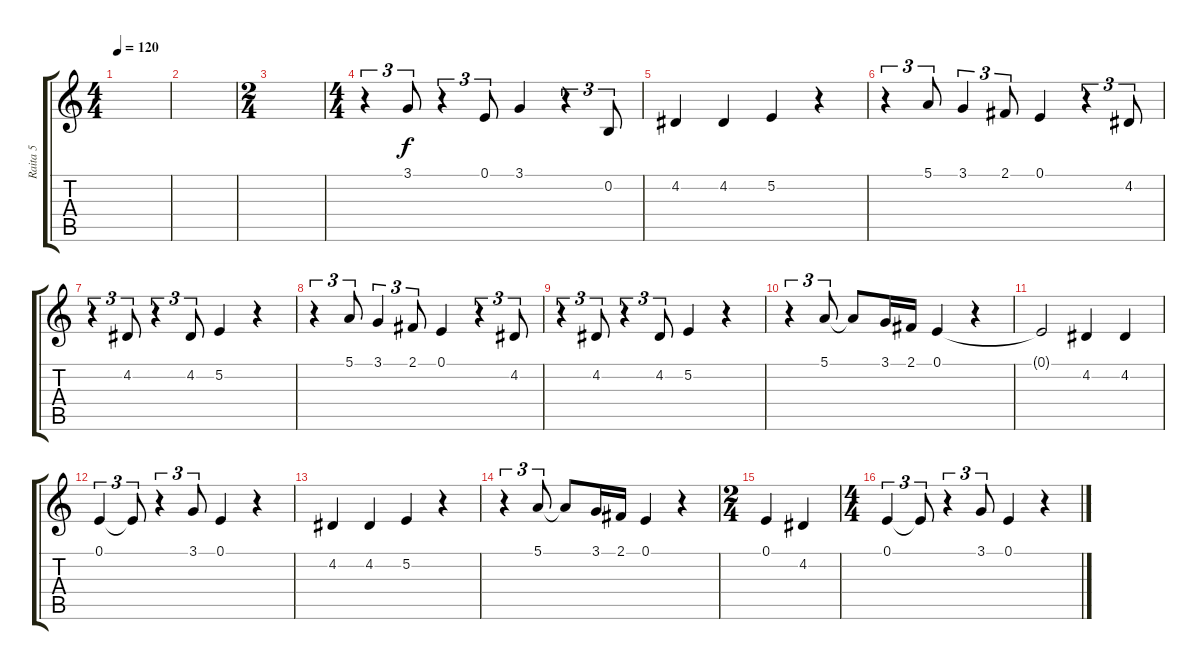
\track ("Raita 5" "Raita 5") {instrument violin}
\staff {score tabs}
\tuning (E4 B3 G3 D3 A2 E2) {hide}
\ts (4 4)
\tempo 120
\clef g2
\ks c
|
|
\ts (2 4)
|
\ts (4 4)
r.4{tu (3 2)} 3.1.8{tu (3 2)} r.4{tu (3 2)} 0.1.8{tu (3 2)} 3.1.4 r.4{tu (3 2)} 0.2.8{tu (3 2)} |
4.2.4 4.2.4 5.2.4 r.4 |
r.4{tu (3 2)} 5.1.8{tu (3 2)} 3.1.4{tu (3 2)} 2.1.8{tu (3 2)} 0.1.4 r.4{tu (3 2)} 4.2.8{tu (3 2)} |
r.4{tu (3 2)} 4.2.8{tu (3 2)} r.4{tu (3 2)} 4.2.8{tu (3 2)} 5.2.4 r.4 |
r.4{tu (3 2)} 5.1.8{tu (3 2)} 3.1.4{tu (3 2)} 2.1.8{tu (3 2)} 0.1.4 r.4{tu (3 2)} 4.2.8{tu (3 2)} |
r.4{tu (3 2)} 4.2.8{tu (3 2)} r.4{tu (3 2)} 4.2.8{tu (3 2)} 5.2.4 r.4 |
r.4{tu (3 2)} 5.1.8{tu (3 2)} 5.1{t}.8 3.1.16 2.1.16 0.1.4 r.4 |
0.1{t}.2 4.2.4 4.2.4 |
0.1.4{tu (3 2)} 0.1{t}.8{tu (3 2)} r.4{tu (3 2)} 3.1.8{tu (3 2)} 0.1.4 r.4 |
4.2.4 4.2.4 5.2.4 r.4 |
r.4{tu (3 2)} 5.1.8{tu (3 2)} 5.1{t}.8 3.1.16 2.1.16 0.1.4 r.4 |
\ts (2 4)
0.1.4 4.2.4 |
\ts (4 4)
0.1.4{tu (3 2)} 0.1{t}.8{tu (3 2)} r.4{tu (3 2)} 3.1.8{tu (3 2)} 0.1.4 r.4
